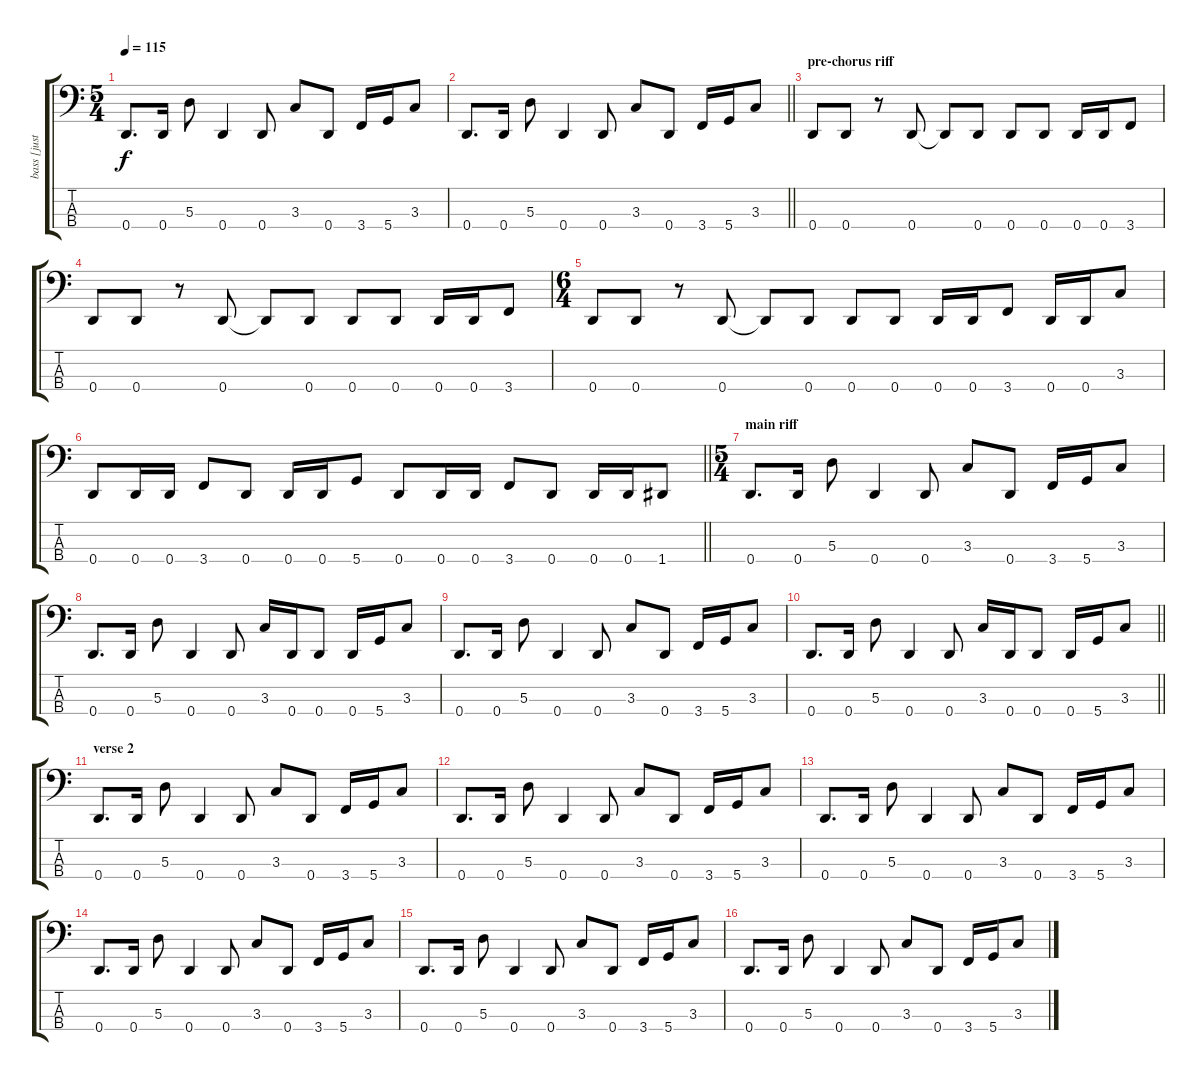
\track ("bass [justin chancellor]" "bass [just") {instrument electricbassfinger}
\staff {score tabs}
\tuning (G2 D2 A1 D1) {hide}
\ts (5 4)
\tempo 115
\clef f4
\ks c
0.4.8{d dy f} 0.4.16 5.3.8 0.4.4 0.4.8 3.3.8 0.4.8 3.4.16 5.4.16 3.3.8 |
\barLineRight lightlight
0.4.8{d} 0.4.16 5.3.8 0.4.4 0.4.8 3.3.8 0.4.8 3.4.16 5.4.16 3.3.8 |
\section ("" "pre-chorus riff")
0.4.8 0.4.8 r.8 0.4.8 0.4{t}.8 0.4.8 0.4.8 0.4.8 0.4.16 0.4.16 3.4.8 |
0.4.8 0.4.8 r.8 0.4.8 0.4{t}.8 0.4.8 0.4.8 0.4.8 0.4.16 0.4.16 3.4.8 |
\ts (6 4)
0.4.8 0.4.8 r.8 0.4.8 0.4{t}.8 0.4.8 0.4.8 0.4.8 0.4.16 0.4.16 3.4.8 0.4.16 0.4.16 3.3.8 |
\barLineRight lightlight
0.4.8 0.4.16 0.4.16 3.4.8 0.4.8 0.4.16 0.4.16 5.4.8 0.4.8 0.4.16 0.4.16 3.4.8 0.4.8 0.4.16 0.4.16 1.4.8 |
\ts (5 4)
\section ("" "main riff")
0.4.8{d} 0.4.16 5.3.8 0.4.4 0.4.8 3.3.8 0.4.8 3.4.16 5.4.16 3.3.8 |
0.4.8{d} 0.4.16 5.3.8 0.4.4 0.4.8 3.3.16 0.4.16 0.4.8 0.4.16 5.4.16 3.3.8 |
0.4.8{d} 0.4.16 5.3.8 0.4.4 0.4.8 3.3.8 0.4.8 3.4.16 5.4.16 3.3.8 |
\barLineRight lightlight
0.4.8{d} 0.4.16 5.3.8 0.4.4 0.4.8 3.3.16 0.4.16 0.4.8 0.4.16 5.4.16 3.3.8 |
\section ("" "verse 2")
0.4.8{d} 0.4.16 5.3.8 0.4.4 0.4.8 3.3.8 0.4.8 3.4.16 5.4.16 3.3.8 |
0.4.8{d} 0.4.16 5.3.8 0.4.4 0.4.8 3.3.8 0.4.8 3.4.16 5.4.16 3.3.8 |
0.4.8{d} 0.4.16 5.3.8 0.4.4 0.4.8 3.3.8 0.4.8 3.4.16 5.4.16 3.3.8 |
0.4.8{d} 0.4.16 5.3.8 0.4.4 0.4.8 3.3.8 0.4.8 3.4.16 5.4.16 3.3.8 |
0.4.8{d} 0.4.16 5.3.8 0.4.4 0.4.8 3.3.8 0.4.8 3.4.16 5.4.16 3.3.8 |
0.4.8{d} 0.4.16 5.3.8 0.4.4 0.4.8 3.3.8 0.4.8 3.4.16 5.4.16 3.3.8
